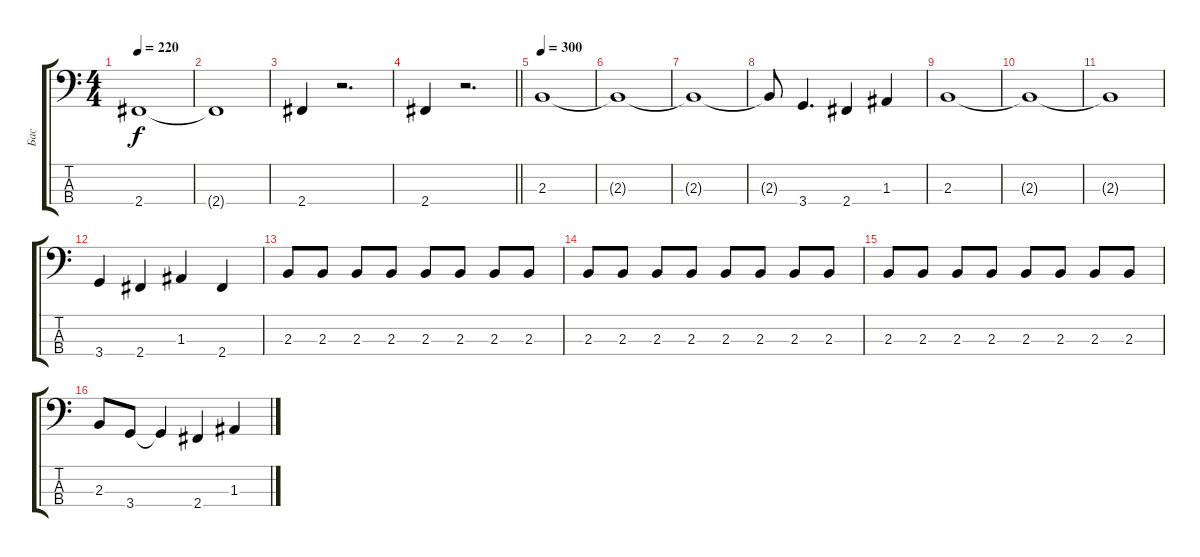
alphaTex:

\track ("Бас" "Бас") {instrument electricbasspick}
\staff {score tabs}
\tuning (G2 D2 A1 E1) {hide}
\ts (4 4)
\tempo 220
\clef f4
\ks c
2.4.1{dy f} |
2.4{t}.1 |
2.4.4 r.2{d} |
\barLineRight lightlight
2.4.4 r.2{d} |
\tempo 300
2.3.1 |
2.3{t}.1 |
2.3{t}.1 |
2.3{t}.8 3.4.4{d} 2.4.4 1.3.4 |
2.3.1 |
2.3{t}.1 |
2.3{t}.1 |
3.4.4 2.4.4 1.3.4 2.4.4 |
2.3.8 2.3.8 2.3.8 2.3.8 2.3.8 2.3.8 2.3.8 2.3.8 |
2.3.8 2.3.8 2.3.8 2.3.8 2.3.8 2.3.8 2.3.8 2.3.8 |
2.3.8 2.3.8 2.3.8 2.3.8 2.3.8 2.3.8 2.3.8 2.3.8 |
2.3.8 3.4.8 3.4{t}.4 2.4.4 1.3.4
